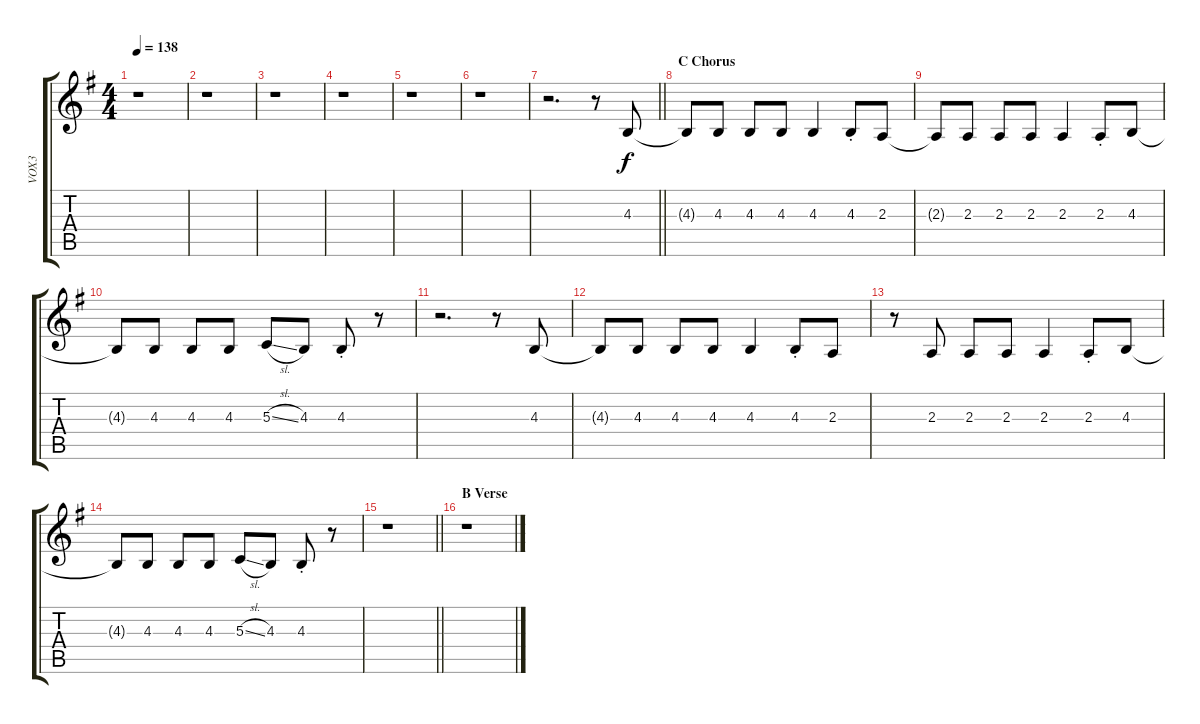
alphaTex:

\track ("VOX3" "VOX3") {instrument lead2sawtooth}
\staff {score tabs}
\tuning (E4 B3 G3 D3 A2 E2) {hide}
\ts (4 4)
\tempo 138
\clef g2
\ks g
r.1{dy f} |
r.1 |
r.1 |
r.1 |
r.1 |
r.1 |
\barLineRight lightlight
r.2{d} r.8 4.3.8 |
\section ("" "C Chorus")
4.3{t}.8 4.3.8 4.3.8 4.3.8 4.3.4 4.3{st}.8 2.3.8 |
2.3{t}.8 2.3.8 2.3.8 2.3.8 2.3.4 2.3{st}.8 4.3.8 |
4.3{t}.8 4.3.8 4.3.8 4.3.8 5.3{sl}.8 4.3.8 4.3{st}.8 r.8 |
r.2{d} r.8 4.3.8 |
4.3{t}.8 4.3.8 4.3.8 4.3.8 4.3.4 4.3{st}.8 2.3.8 |
r.8 2.3.8 2.3.8 2.3.8 2.3.4 2.3{st}.8 4.3.8 |
4.3{t}.8 4.3.8 4.3.8 4.3.8 5.3{sl}.8 4.3.8 4.3{st}.8 r.8 |
\barLineRight lightlight
r.1 |
\section ("" "B Verse")
r.1
